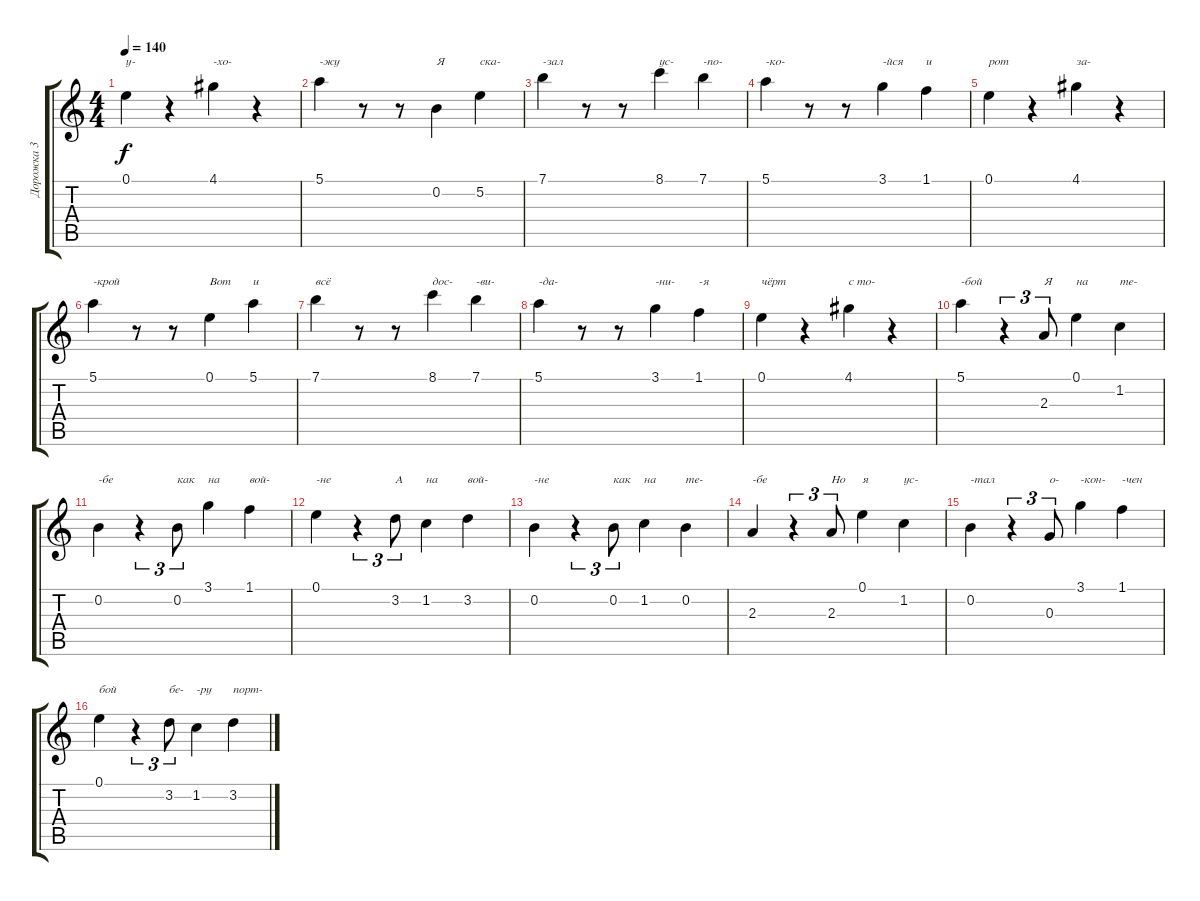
\track ("Дорожка 3" "Дорожка 3") {instrument acousticguitarnylon}
\staff {score tabs}
\tuning (E4 B3 G3 D3 A2 E2) {hide}
\ts (4 4)
\tempo 140
\clef g2
\ks c
0.1.4{txt "у-" dy f} r.4 4.1.4{txt "-хо-"} r.4 |
5.1.4{txt "-жу"} r.8 r.8 0.2.4{txt "Я"} 5.2.4{txt "ска-"} |
7.1.4{txt "-зал"} r.8 r.8 8.1.4{txt "ус-"} 7.1.4{txt "-по-"} |
5.1.4{txt "-ко-"} r.8 r.8 3.1.4{txt "-йся"} 1.1.4{txt "и"} |
0.1.4{txt "рот"} r.4 4.1.4{txt "за-"} r.4 |
5.1.4{txt "-крой"} r.8 r.8 0.1.4{txt "Вот"} 5.1.4{txt "и"} |
7.1.4{txt "всё"} r.8 r.8 8.1.4{txt "дос-"} 7.1.4{txt "-ви-"} |
5.1.4{txt "-да-"} r.8 r.8 3.1.4{txt "-ни-"} 1.1.4{txt "-я"} |
0.1.4{txt "чёрт"} r.4 4.1.4{txt "с то-"} r.4 |
5.1.4{txt "-бой"} r.4{tu (3 2)} 2.3.8{tu (3 2) txt "Я"} 0.1.4{txt "на"} 1.2.4{txt "те-"} |
0.2.4{txt "-бе"} r.4{tu (3 2)} 0.2.8{tu (3 2) txt "как"} 3.1.4{txt "на"} 1.1.4{txt "вой-"} |
0.1.4{txt "-не"} r.4{tu (3 2)} 3.2.8{tu (3 2) txt "А"} 1.2.4{txt "на"} 3.2.4{txt "вой-"} |
0.2.4{txt "-не"} r.4{tu (3 2)} 0.2.8{tu (3 2) txt "как"} 1.2.4{txt "на"} 0.2.4{txt "те-"} |
2.3.4{txt "-бе"} r.4{tu (3 2)} 2.3.8{tu (3 2) txt "Но"} 0.1.4{txt "я"} 1.2.4{txt "ус-"} |
0.2.4{txt "-тал"} r.4{tu (3 2)} 0.3.8{tu (3 2) txt "о-"} 3.1.4{txt "-кон-"} 1.1.4{txt "-чен"} |
0.1.4{txt "бой"} r.4{tu (3 2)} 3.2.8{tu (3 2) txt "бе-"} 1.2.4{txt "-ру"} 3.2.4{txt "порт-"}
